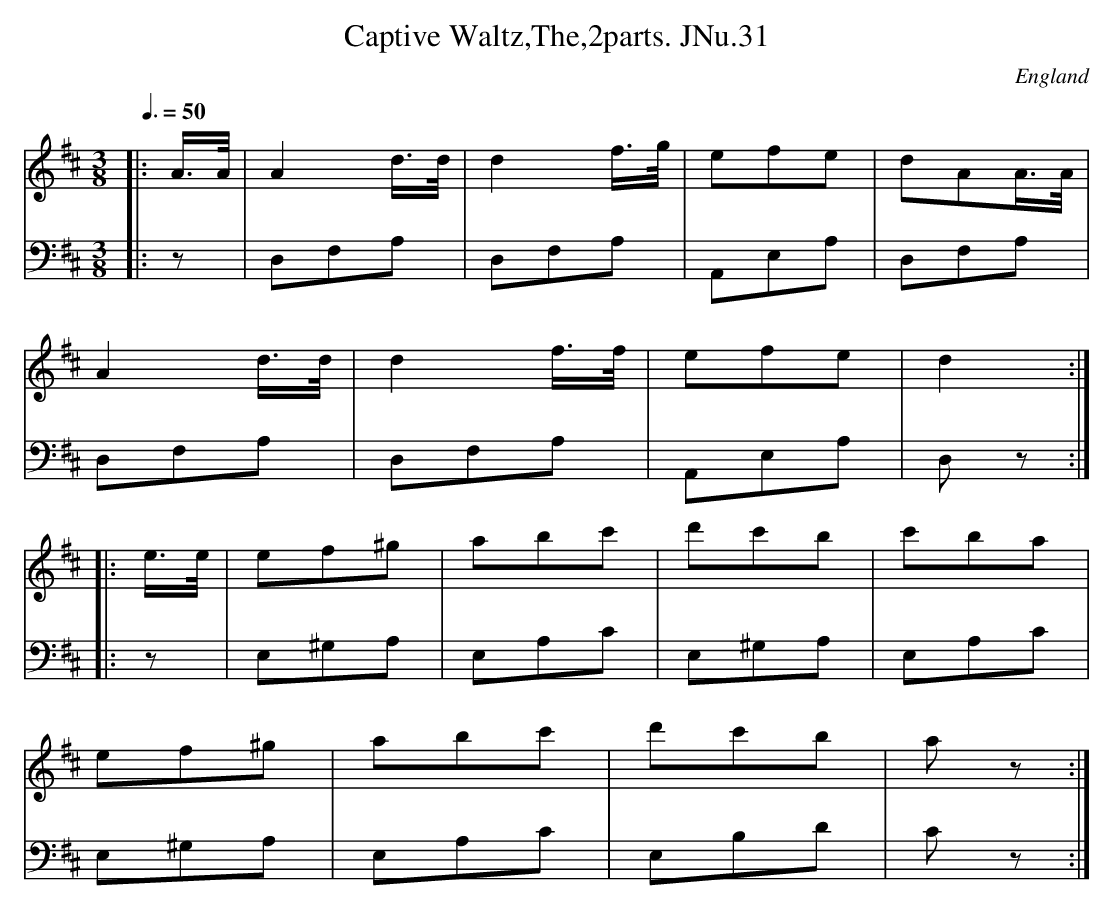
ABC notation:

X:1
T:Captive Waltz,The,2parts. JNu.31
L:1/16
M:3/8
O:England
Q:3/8=50
V:1
V:2 clef=bass
K:D
[V:1] |: A>A | A4d>d | d4f>g | e2f2e2 | d2A2A>A |
[V:2] |: z2 | D,2F,2A,2 | D,2F,2A,2 | A,,2E,2A,2 | D,2F,2A,2 |
[V:1] A4d>d | d4f>f | e2f2e2 | d4 :|
[V:2] D,2F,2A,2 | D,2F,2A,2 | A,,2E,2A,2 | D,2z2 :|
[V:1] |: e>e | e2f2^g2 | a2b2c'2 | d'2c'2b2 | c'2b2a2 |
[V:2] |: z2 | E,2^G,2A,2 | E,2A,2C2 | E,2^G,2A,2 | E,2A,2C2 |
[V:1] e2f2^g2 | a2b2c'2 | d'2c'2b2 | a2z2 :|
[V:2] E,2^G,2A,2 | E,2A,2C2 | E,2B,2D2 | C2z2 :|
